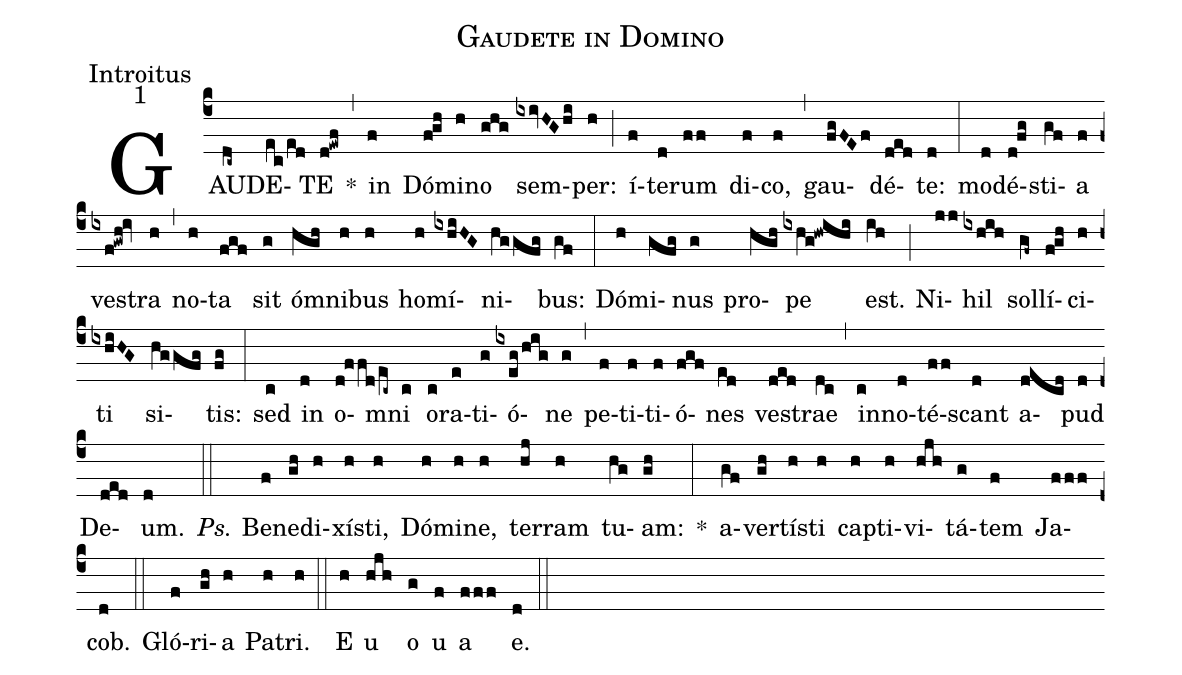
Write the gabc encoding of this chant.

name:Gaudete in Domino;
office-part:Introitus;
mode:1;
%%
(c4) GAU(dc~)DE(ec/ed)TE(d!ewf) *(,) in(f) Dó(fgh)mi(h)no(ghg) sem(ixivHGhi)per:(h) (;) í(f)te(d)rum(ff) di(f)co,(f) (,) gau(fgFEf)dé(ded)te:(d) (:) mo(d)dé(d!fg)sti(gf)a(f) ve(ixf!gwh!iv)stra(h) (,) no(h)ta(fgf) sit(g) ó(hgh)mni(h)bus(h) ho(h)mí(ixhiHG)ni(hggfg)bus:(gf) (:) Dó(h)mi(gfg)nus(g) pro(hgh)pe(ixhg!hwihi) est.(ih) (;) Ni(jj)hil(ixhih) sol(gf~)lí(fgh)ci(h)ti(ixhiHG) si(hggfg)tis:(fg) (:) sed(c) in(d) o(d!ffd/ec~)mni(c) o(c)ra(e)ti(g)ó(ixeg/hig)ne(g) (,) pe(f)ti(f)ti(f)ó(fgf)nes(ed) ve(ded)strae(dc) (,) in(c)no(d)té(ff)scant(d) a(decd)pud(d) De(ded)um.(d) (::) <i>Ps.</i> Be(f)ne(gh)di(h)xí(h)sti,(h) Dó(h)mi(h)ne,(h) ter(hj)ram(h) tu(hg)am:(gh) *(:) a(gf)ver(gh)tí(h)sti(h) ca(h)pti(h)vi(hjh)tá(g)tem(f) Ja(fff)cob.(d) (::) Gló(f)ri(gh)a(h) Pa(h)tri.(h) (::) E(h) u(hjh) o(g) u(f) a(fff) e.(d) (::)
